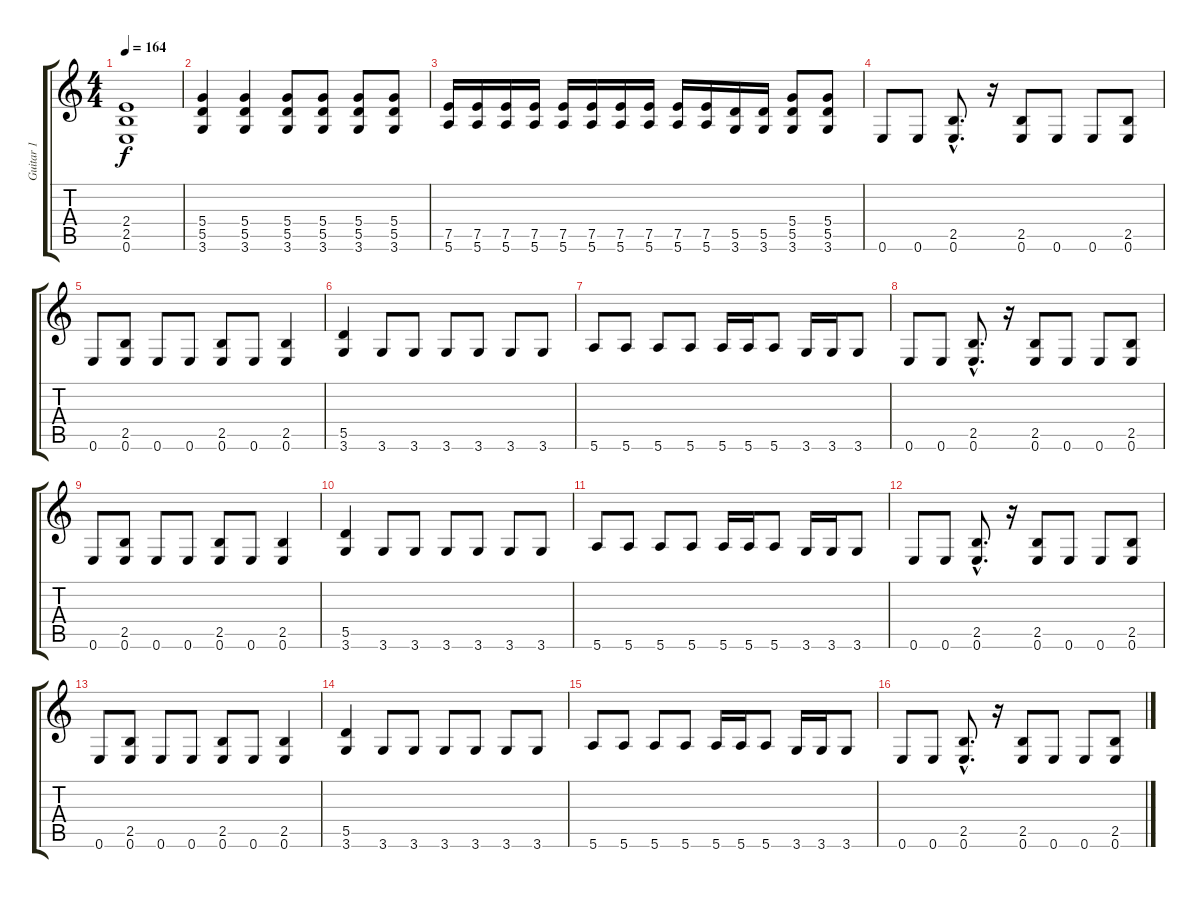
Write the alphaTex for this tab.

\track ("Guitar 1" "Guitar 1") {instrument overdrivenguitar}
\staff {score tabs}
\tuning (E4 B3 G3 D3 A2 E2) {hide}
\ts (4 4)
\tempo 164
\clef g2
\ks c
(2.4{t} 2.5{t} 0.6{t}).1{dy f} |
(5.4 5.5 3.6).4 (5.4 5.5 3.6).4 (5.4 5.5 3.6).8 (5.4 5.5 3.6).8 (5.4 5.5 3.6).8 (5.4 5.5 3.6).8 |
(7.5 5.6).16 (7.5 5.6).16 (7.5 5.6).16 (7.5 5.6).16 (7.5 5.6).16 (7.5 5.6).16 (7.5 5.6).16 (7.5 5.6).16 (7.5 5.6).16 (7.5 5.6).16 (5.5 3.6).16 (5.5 3.6).16 (5.4 5.5 3.6).8 (5.4 5.5 3.6).8 |
0.6.8 0.6.8 (2.5{hac} 0.6{hac}).8{d} r.16 (2.5 0.6).8 0.6.8 0.6.8 (2.5 0.6).8 |
0.6.8 (2.5 0.6).8 0.6.8 0.6.8 (2.5 0.6).8 0.6.8 (2.5 0.6).4 |
(5.5 3.6).4 3.6.8 3.6.8 3.6.8 3.6.8 3.6.8 3.6.8 |
5.6.8 5.6.8 5.6.8 5.6.8 5.6.16 5.6.16 5.6.8 3.6.16 3.6.16 3.6.8 |
0.6.8 0.6.8 (2.5{hac} 0.6{hac}).8{d} r.16 (2.5 0.6).8 0.6.8 0.6.8 (2.5 0.6).8 |
0.6.8 (2.5 0.6).8 0.6.8 0.6.8 (2.5 0.6).8 0.6.8 (2.5 0.6).4 |
(5.5 3.6).4 3.6.8 3.6.8 3.6.8 3.6.8 3.6.8 3.6.8 |
5.6.8 5.6.8 5.6.8 5.6.8 5.6.16 5.6.16 5.6.8 3.6.16 3.6.16 3.6.8 |
0.6.8 0.6.8 (2.5{hac} 0.6{hac}).8{d} r.16 (2.5 0.6).8 0.6.8 0.6.8 (2.5 0.6).8 |
0.6.8 (2.5 0.6).8 0.6.8 0.6.8 (2.5 0.6).8 0.6.8 (2.5 0.6).4 |
(5.5 3.6).4 3.6.8 3.6.8 3.6.8 3.6.8 3.6.8 3.6.8 |
5.6.8 5.6.8 5.6.8 5.6.8 5.6.16 5.6.16 5.6.8 3.6.16 3.6.16 3.6.8 |
0.6.8 0.6.8 (2.5{hac} 0.6{hac}).8{d} r.16 (2.5 0.6).8 0.6.8 0.6.8 (2.5 0.6).8
